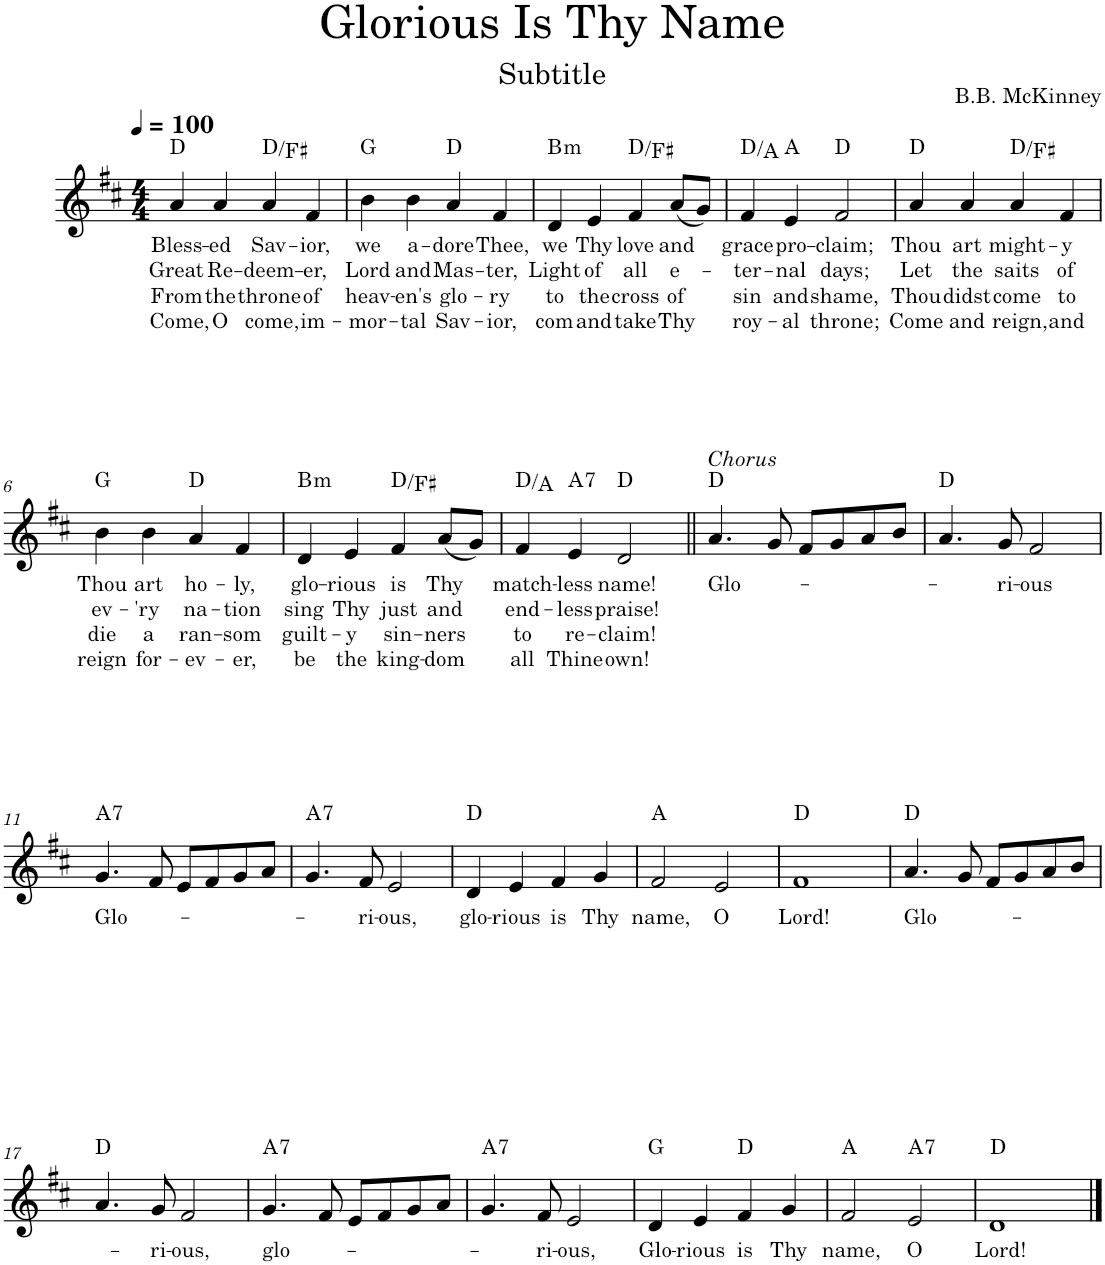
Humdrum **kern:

**kern	**text	**text	**text	**text	**harte
*part1	*part1	*part1	*part1	*part1	*part1
*staff1	*staff1	*staff1	*staff1	*staff1	*
*I"Piano	*	*	*	*	*
*I'Pno.	*	*	*	*	*
*clefG2	*	*	*	*	*
*k[f#c#]	*	*	*	*	*
*M4/4	*	*	*	*	*
*MM100	*	*	*	*	*
=1	=1	=1	=1	=1	=1
!	!LO:LY:b	!LO:LY:b	!LO:LY:b	!LO:LY:b	!
4a/	Bless-	Great	From	Come,	D:maj
!	!LO:LY:b	!LO:LY:b	!LO:LY:b	!LO:LY:b	!
4a/	-ed	Re-	the	O	.
!	!LO:LY:b	!LO:LY:b	!LO:LY:b	!LO:LY:b	!
4a/	Sav-	-deem-	throne	come,	D:maj/3
!	!LO:LY:b	!LO:LY:b	!LO:LY:b	!LO:LY:b	!
4f#/	-ior,	-er,	of	im-	.
=2	=2	=2	=2	=2	=2
!	!LO:LY:b	!LO:LY:b	!LO:LY:b	!LO:LY:b	!
4b\	we	Lord	heav-	-mor-	G:maj
!	!LO:LY:b	!LO:LY:b	!LO:LY:b	!LO:LY:b	!
4b\	a-	and	-en's	-tal	.
!	!LO:LY:b	!LO:LY:b	!LO:LY:b	!LO:LY:b	!
4a/	-dore	Mas-	glo-	Sav-	D:maj
!	!LO:LY:b	!LO:LY:b	!LO:LY:b	!LO:LY:b	!
4f#/	Thee,	-ter,	-ry	-ior,	.
=3	=3	=3	=3	=3	=3
!	!LO:LY:b	!LO:LY:b	!LO:LY:b	!LO:LY:b	!LO:H:kt=m
4d/	we	Light	to	com	B:min
!	!LO:LY:b	!LO:LY:b	!LO:LY:b	!LO:LY:b	!
4e/	Thy	of	the	and	.
!	!LO:LY:b	!LO:LY:b	!LO:LY:b	!LO:LY:b	!
4f#/	love	all	cross	take	D:maj/3
!	!LO:LY:b	!LO:LY:b	!LO:LY:b	!LO:LY:b	!
(8a/L	and	e-	of	Thy	.
8g/J)	.	.	.	.	.
=4	=4	=4	=4	=4	=4
!	!LO:LY:b	!LO:LY:b	!LO:LY:b	!LO:LY:b	!
4f#/	grace	-ter-	sin	roy-	D:maj/5
!	!LO:LY:b	!LO:LY:b	!LO:LY:b	!LO:LY:b	!
4e/	pro-	-nal	and	-al	A:maj
!	!LO:LY:b	!LO:LY:b	!LO:LY:b	!LO:LY:b	!
2f#/	-claim;	days;	shame,	throne;	D:maj
=5	=5	=5	=5	=5	=5
!	!LO:LY:b	!LO:LY:b	!LO:LY:b	!LO:LY:b	!
4a/	Thou	Let	Thou	Come	D:maj
!	!LO:LY:b	!LO:LY:b	!LO:LY:b	!LO:LY:b	!
4a/	art	the	didst	and	.
!	!LO:LY:b	!LO:LY:b	!LO:LY:b	!LO:LY:b	!
4a/	might-	saits	come	reign,	D:maj/3
!	!LO:LY:b	!LO:LY:b	!LO:LY:b	!LO:LY:b	!
4f#/	-y	of	to	and	.
!!LO:LB:g=z
=6	=6	=6	=6	=6	=6
!	!LO:LY:b	!LO:LY:b	!LO:LY:b	!LO:LY:b	!
4b\	Thou	ev-	die	reign	G:maj
!	!LO:LY:b	!LO:LY:b	!LO:LY:b	!LO:LY:b	!
4b\	art	-'ry	a	for-	.
!	!LO:LY:b	!LO:LY:b	!LO:LY:b	!LO:LY:b	!
4a/	ho-	na-	ran-	-ev-	D:maj
!	!LO:LY:b	!LO:LY:b	!LO:LY:b	!LO:LY:b	!
4f#/	-ly,	-tion	-som	-er,	.
=7	=7	=7	=7	=7	=7
!	!LO:LY:b	!LO:LY:b	!LO:LY:b	!LO:LY:b	!LO:H:kt=m
4d/	glo-	sing	guilt-	be	B:min
!	!LO:LY:b	!LO:LY:b	!LO:LY:b	!LO:LY:b	!
4e/	-rious	Thy	-y	the	.
!	!LO:LY:b	!LO:LY:b	!LO:LY:b	!LO:LY:b	!
4f#/	is	just	sin-	king-	D:maj/3
!	!LO:LY:b	!LO:LY:b	!LO:LY:b	!LO:LY:b	!
(8a/L	Thy	and	-ners	-dom	.
8g/J)	.	.	.	.	.
=8	=8	=8	=8	=8	=8
!	!LO:LY:b	!LO:LY:b	!LO:LY:b	!LO:LY:b	!
4f#/	match-	end-	to	all	D:maj/5
!	!LO:LY:b	!LO:LY:b	!LO:LY:b	!LO:LY:b	!LO:H:kt=7
4e/	-less	-less	re-	Thine	A:7
!	!LO:LY:b	!LO:LY:b	!LO:LY:b	!LO:LY:b	!
2d/	name!	praise!	-claim!	own!	D:maj
=9||	=9||	=9||	=9||	=9||	=9||
!LO:TX:a:i:t=Chorus	!	!	!	!	!
!	!LO:LY:b	!	!	!	!
4.a/	Glo-	.	.	.	D:maj
8g/	.	.	.	.	.
8f#/L	.	.	.	.	.
8g/	.	.	.	.	.
8a/	.	.	.	.	.
8b/J	.	.	.	.	.
=10	=10	=10	=10	=10	=10
4.a/	.	.	.	.	D:maj
!	!LO:LY:b	!	!	!	!
8g/	-ri-	.	.	.	.
!	!LO:LY:b	!	!	!	!
2f#/	-ous	.	.	.	.
!!LO:LB:g=z
=11	=11	=11	=11	=11	=11
!	!LO:LY:b	!	!	!	!LO:H:kt=7
4.g/	Glo-	.	.	.	A:7
8f#/	.	.	.	.	.
8e/L	.	.	.	.	.
8f#/	.	.	.	.	.
8g/	.	.	.	.	.
8a/J	.	.	.	.	.
=12	=12	=12	=12	=12	=12
!	!	!	!	!	!LO:H:kt=7
4.g/	.	.	.	.	A:7
!	!LO:LY:b	!	!	!	!
8f#/	-ri-	.	.	.	.
!	!LO:LY:b	!	!	!	!
2e/	-ous,	.	.	.	.
=13	=13	=13	=13	=13	=13
!	!LO:LY:b	!	!	!	!
4d/	glo-	.	.	.	D:maj
!	!LO:LY:b	!	!	!	!
4e/	-rious	.	.	.	.
!	!LO:LY:b	!	!	!	!
4f#/	is	.	.	.	.
!	!LO:LY:b	!	!	!	!
4g/	Thy	.	.	.	.
=14	=14	=14	=14	=14	=14
!	!LO:LY:b	!	!	!	!
2f#/	name,	.	.	.	A:maj
!	!LO:LY:b	!	!	!	!
2e/	O	.	.	.	.
=15	=15	=15	=15	=15	=15
!	!LO:LY:b	!	!	!	!
1f#	Lord!	.	.	.	D:maj
=16	=16	=16	=16	=16	=16
!	!LO:LY:b	!	!	!	!
4.a/	Glo-	.	.	.	D:maj
8g/	.	.	.	.	.
8f#/L	.	.	.	.	.
8g/	.	.	.	.	.
8a/	.	.	.	.	.
8b/J	.	.	.	.	.
!!LO:LB:g=z
=17	=17	=17	=17	=17	=17
4.a/	.	.	.	.	D:maj
!	!LO:LY:b	!	!	!	!
8g/	-ri-	.	.	.	.
!	!LO:LY:b	!	!	!	!
2f#/	-ous,	.	.	.	.
=18	=18	=18	=18	=18	=18
!	!LO:LY:b	!	!	!	!LO:H:kt=7
4.g/	glo-	.	.	.	A:7
8f#/	.	.	.	.	.
8e/L	.	.	.	.	.
8f#/	.	.	.	.	.
8g/	.	.	.	.	.
8a/J	.	.	.	.	.
=19	=19	=19	=19	=19	=19
!	!	!	!	!	!LO:H:kt=7
4.g/	.	.	.	.	A:7
!	!LO:LY:b	!	!	!	!
8f#/	-ri-	.	.	.	.
!	!LO:LY:b	!	!	!	!
2e/	-ous,	.	.	.	.
=20	=20	=20	=20	=20	=20
!	!LO:LY:b	!	!	!	!
4d/	Glo-	.	.	.	G:maj
!	!LO:LY:b	!	!	!	!
4e/	-rious	.	.	.	.
!	!LO:LY:b	!	!	!	!
4f#/	is	.	.	.	D:maj
!	!LO:LY:b	!	!	!	!
4g/	Thy	.	.	.	.
=21	=21	=21	=21	=21	=21
!	!LO:LY:b	!	!	!	!
2f#/	name,	.	.	.	A:maj
!	!LO:LY:b	!	!	!	!LO:H:kt=7
2e/	O	.	.	.	A:7
=22	=22	=22	=22	=22	=22
!	!LO:LY:b	!	!	!	!
1d	Lord!	.	.	.	D:maj
==	==	==	==	==	==
*-	*-	*-	*-	*-	*-
